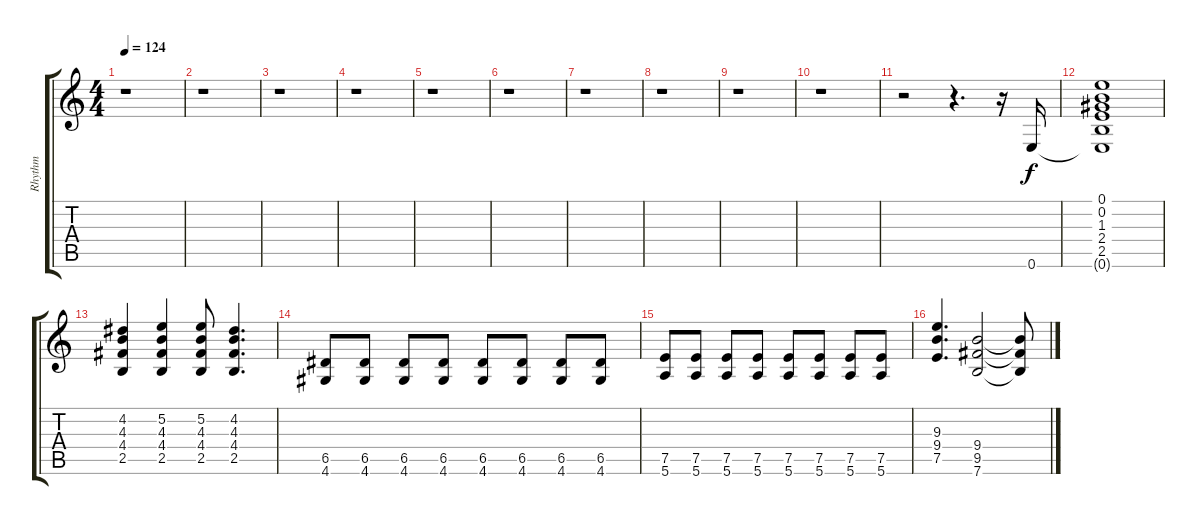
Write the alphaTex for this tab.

\track ("Rhythm" "Rhythm") {instrument distortionguitar}
\staff {score tabs}
\tuning (E4 B3 G3 D3 A2 E2) {hide}
\ts (4 4)
\tempo 124
\clef g2
\ks c
r.1{dy f} |
r.1 |
r.1 |
r.1 |
r.1 |
r.1 |
r.1 |
r.1 |
r.1 |
r.1 |
r.2 r.4{d} r.16 0.6.16{volume 12} |
(0.1 0.2 1.3 2.4 2.5 0.6{t}).1 |
(4.2 4.3 4.4 2.5).4 (5.2 4.3 4.4 2.5).4 (5.2 4.3 4.4 2.5).8 (4.2 4.3 4.4 2.5).4{d} |
(6.5 4.6).8 (6.5 4.6).8 (6.5 4.6).8 (6.5 4.6).8 (6.5 4.6).8 (6.5 4.6).8 (6.5 4.6).8 (6.5 4.6).8 |
(7.5 5.6).8 (7.5 5.6).8 (7.5 5.6).8 (7.5 5.6).8 (7.5 5.6).8 (7.5 5.6).8 (7.5 5.6).8 (7.5 5.6).8 |
(9.3 9.4 7.5).4{d} (9.4 9.5 7.6).2 (9.4{t} 9.5{t} 7.6{t}).8
